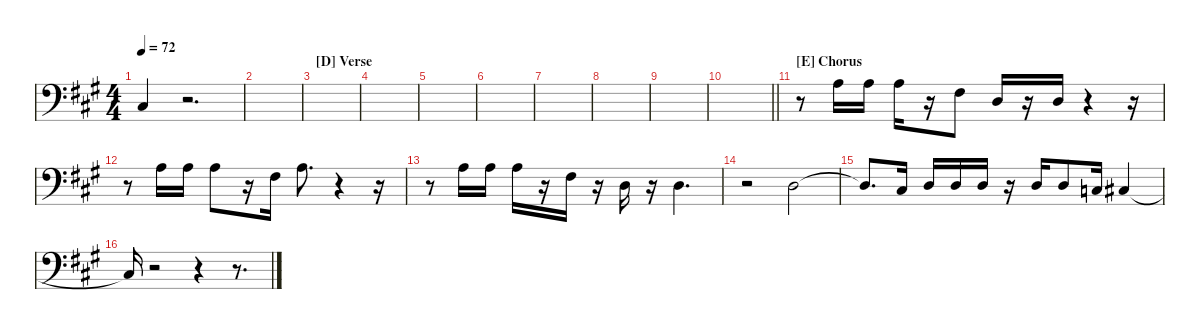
\hideDynamics
\bracketExtendMode nobrackets
\singleTrackTrackNamePolicy hidden
\multiTrackTrackNamePolicy hidden
\otherSystemsTrackNameOrientation horizontal
\track ("Baritone Voice" "Singer") {instrument voiceoohs}
\staff {score}
\tuning (E4 B3 G3 D3 A2 E2)
\ts (4 4)
\beaming (8 2 2 2 2)
\tempo 72
\clef f4
\ks a
4.5{acc #}.4{dy mf beam Up} r.2{d beam Up} |
|
\section ("D" "Verse")
|
|
|
|
|
|
|
\barLineRight lightlight
|
\section ("E" "Chorus")
r.8{beam Down} 2.3{acc forcenatural}.16{beam Down} 2.3{acc forcenatural}.16{beam Down} 2.3{acc forcenatural}.16{beam Down} r.16{beam Down} 4.4{acc #}.8{beam Down} 0.4{acc forcenatural}.16{beam Up} r.16{beam Up} 0.4{acc forcenatural}.16{beam Up} r.4{beam Up} r.16{beam Up} |
r.8{beam Down} 2.3{acc forcenatural}.16{beam Down} 2.3{acc forcenatural}.16{beam Down} 2.3{acc forcenatural}.8{beam Down} r.16{beam Down} 4.4{acc #}.16{beam Down} 2.3{acc forcenatural}.8{d beam Down} r.4{beam Down} r.16{beam Down} |
r.8{beam Down} 2.3{acc forcenatural}.16{beam Down} 2.3{acc forcenatural}.16{beam Down} 2.3{acc forcenatural}.16{beam Down} r.16{beam Down} 4.4{acc #}.16{beam Down} r.16{beam Down} 0.4{acc forcenatural}.16{beam Down} r.16{beam Down} 0.4{acc forcenatural}.4{d beam Down} |
r.2{beam Down} 0.4{acc forcenatural}.2{beam Down} |
0.4{t acc forcenatural}.8{d beam Up} 4.5{acc #}.16{beam Up} 0.4{acc forcenatural}.16{beam Up} 0.4{acc forcenatural}.16{beam Up} 0.4{acc forcenatural}.16{beam Up} r.16{beam Up} 0.4{acc forcenatural}.16{beam Up} 0.4{acc forcenatural}.8{beam Up} 3.5{acc forcenatural}.16{beam Up} 4.5{acc #}.4{beam Up} |
4.5{t acc #}.16{beam Up} r.2{beam Up} r.4{beam Up} r.8{d beam Up}
